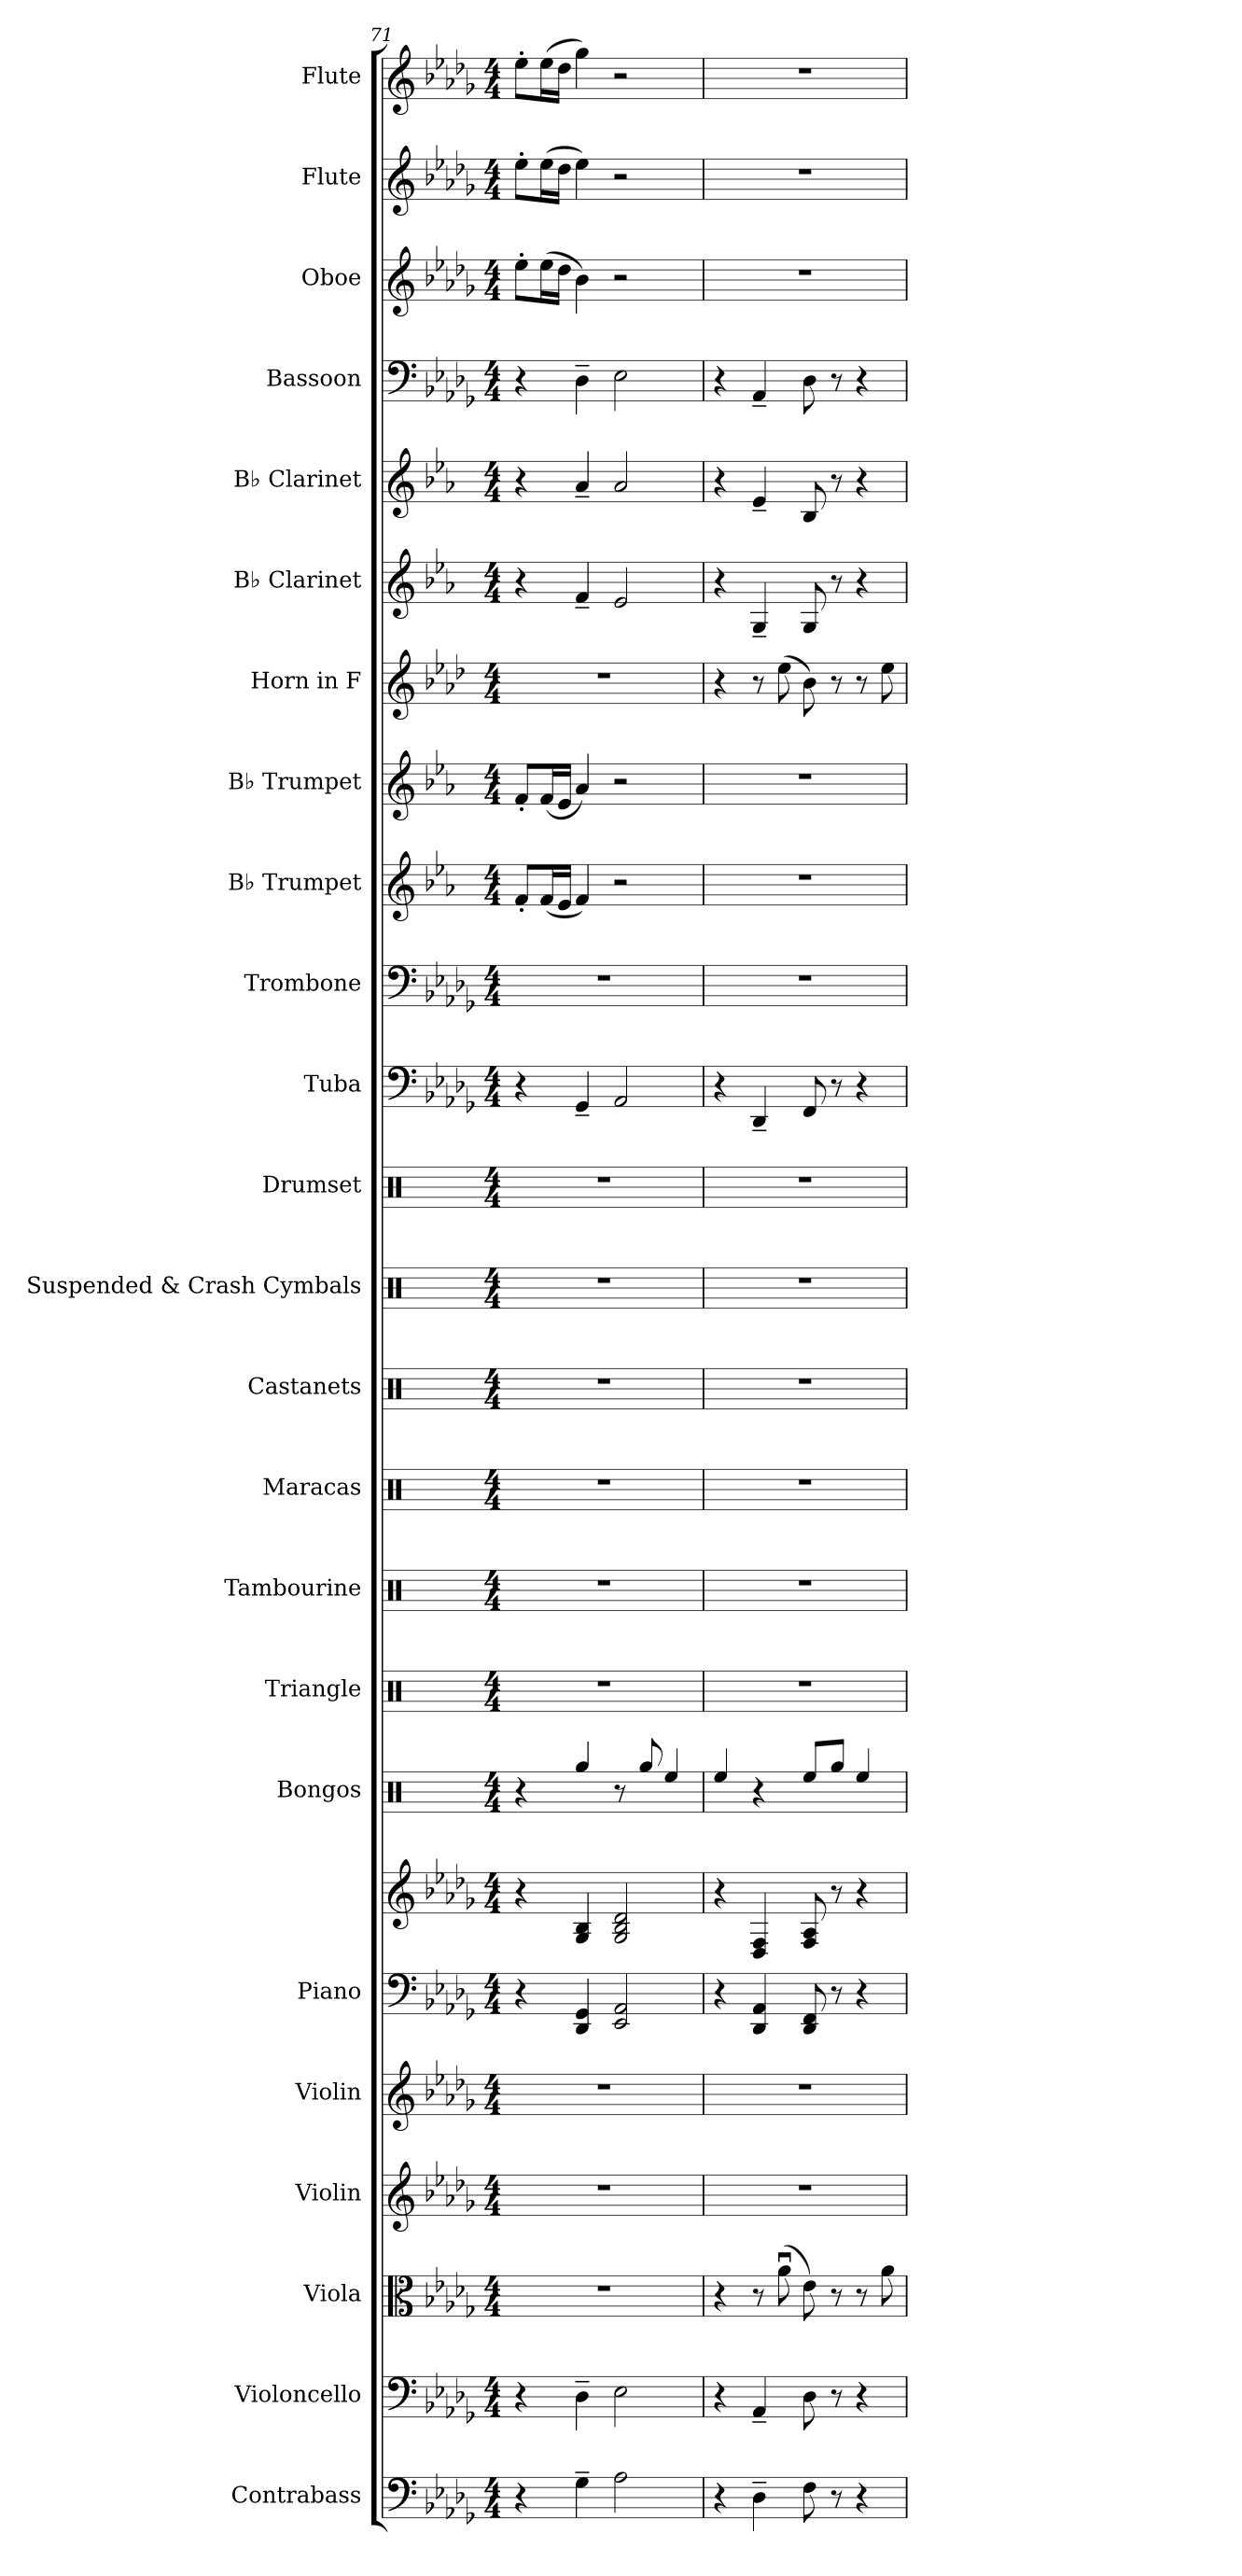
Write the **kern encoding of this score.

**kern	**kern	**kern	**kern	**kern	**kern	**kern	**kern	**kern	**kern	**kern	**kern	**kern	**kern	**kern	**kern	**kern	**kern	**kern	**kern	**kern	**kern	**kern	**kern	**kern
*part24	*part23	*part22	*part21	*part20	*part19	*part19	*part18	*part17	*part16	*part15	*part14	*part13	*part12	*part11	*part10	*part9	*part8	*part7	*part6	*part5	*part4	*part3	*part2	*part1
*staff25	*staff24	*staff23	*staff22	*staff21	*staff20	*staff19	*staff18	*staff17	*staff16	*staff15	*staff14	*staff13	*staff12	*staff11	*staff10	*staff9	*staff8	*staff7	*staff6	*staff5	*staff4	*staff3	*staff2	*staff1
*I"Contrabass	*I"Violoncello	*I"Viola	*I"Violin	*I"Violin	*I"Piano	*	*I"Bongos	*I"Triangle	*I"Tambourine	*I"Maracas	*I"Castanets	*I"Suspended &amp; Crash Cymbals	*I"Drumset	*I"Tuba	*I"Trombone	*I"B♭ Trumpet	*I"B♭ Trumpet	*I"Horn in F	*I"B♭ Clarinet	*I"B♭ Clarinet	*I"Bassoon	*I"Oboe	*I"Flute	*I"Flute
*I'Cb.	*I'Vc.	*I'Vla.	*I'Vln.	*I'Vln.	*I'Pno.	*	*I'Bon.	*I'Trgl.	*I'Tamb.	*I'Mrcs.	*I'Cst.	*I'Cym.	*I'D. Set	*I'Tba.	*I'Tbn.	*I'B♭ Tpt.	*I'B♭ Tpt.	*	*I'B♭ Cl.	*I'B♭ Cl.	*I'Bsn.	*I'Ob.	*I'Fl.	*I'Fl.
*clefF4	*clefF4	*clefC3	*clefG2	*clefG2	*clefF4	*clefG2	*clefX	*clefX	*clefX	*clefX	*clefX	*clefX	*clefX	*clefF4	*clefF4	*clefG2	*clefG2	*clefG2	*clefG2	*clefG2	*clefF4	*clefG2	*clefG2	*clefG2
*ITrd7c12	*	*	*	*	*	*	*	*	*	*	*	*	*	*	*	*ITrd1c2	*ITrd1c2	*ITrd4c7	*ITrd1c2	*ITrd1c2	*	*	*	*
*k[b-e-a-d-g-]	*k[b-e-a-d-g-]	*k[b-e-a-d-g-]	*k[b-e-a-d-g-]	*k[b-e-a-d-g-]	*k[b-e-a-d-g-]	*k[b-e-a-d-g-]	*k[]	*k[]	*k[]	*k[]	*k[]	*k[]	*k[]	*k[b-e-a-d-g-]	*k[b-e-a-d-g-]	*k[b-e-a-d-g-]	*k[b-e-a-d-g-]	*k[b-e-a-d-g-]	*k[b-e-a-d-g-]	*k[b-e-a-d-g-]	*k[b-e-a-d-g-]	*k[b-e-a-d-g-]	*k[b-e-a-d-g-]	*k[b-e-a-d-g-]
*M4/4	*M4/4	*M4/4	*M4/4	*M4/4	*M4/4	*M4/4	*M4/4	*M4/4	*M4/4	*M4/4	*M4/4	*M4/4	*M4/4	*M4/4	*M4/4	*M4/4	*M4/4	*M4/4	*M4/4	*M4/4	*M4/4	*M4/4	*M4/4	*M4/4
=71	=71	=71	=71	=71	=71	=71	=71	=71	=71	=71	=71	=71	=71	=71	=71	=71	=71	=71	=71	=71	=71	=71	=71	=71
4r	4r	1r	1r	1r	4r	4r	4r	1r	1r	1r	1r	1r	1r	4r	1r	8e-'/L	8e-'/L	1r	4r	4r	4r	8ee-'\L	8ee-'\L	8ee-'\L
.	.	.	.	.	.	.	.	.	.	.	.	.	.	.	.	(16e-/L	(16e-/L	.	.	.	.	(16ee-\L	(16ee-\L	(16ee-\L
.	.	.	.	.	.	.	.	.	.	.	.	.	.	.	.	16d-/JJ	16d-/JJ	.	.	.	.	16dd-\JJ	16dd-\JJ	16dd-\JJ
4GG-~\	4D-~\	.	.	.	4DD-/ 4GG-/	4G-/ 4B-/	4Rgg/	.	.	.	.	.	.	4GG-~/	.	4e-/)	4g-/)	.	4e-~/	4g-~/	4D-~\	4b-\)	4ee-\)	4gg-\)
2AA-\	2E-\	.	.	.	2EE-/ 2AA-/	2G-/ 2B-/ 2d-/	8r	.	.	.	.	.	.	2AA-/	.	2r	2r	.	2d-/	2g-/	2E-\	2r	2r	2r
.	.	.	.	.	.	.	8Rgg/	.	.	.	.	.	.	.	.	.	.	.	.	.	.	.	.	.
.	.	.	.	.	.	.	4Ree/	.	.	.	.	.	.	.	.	.	.	.	.	.	.	.	.	.
=72	=72	=72	=72	=72	=72	=72	=72	=72	=72	=72	=72	=72	=72	=72	=72	=72	=72	=72	=72	=72	=72	=72	=72	=72
4r	4r	4r	1r	1r	4r	4r	4Ree/	1r	1r	1r	1r	1r	1r	4r	1r	1r	1r	4r	4r	4r	4r	1r	1r	1r
4DD-~\	4AA-~/	8r	.	.	4DD-/ 4AA-/	4D-/ 4F/	4r	.	.	.	.	.	.	4DD-~/	.	.	.	8r	4F~/	4d-~/	4AA-~/	.	.	.
.	.	(8a-u\	.	.	.	.	.	.	.	.	.	.	.	.	.	.	.	(8a-\	.	.	.	.	.	.
8FF\	8D-\	8e-\)	.	.	8DD-/ 8FF/	8F/ 8A-/	8Ree/L	.	.	.	.	.	.	8FF/	.	.	.	8e-\)	8F/	8A-/	8D-\	.	.	.
8r	8r	8r	.	.	8r	8r	8Rgg/J	.	.	.	.	.	.	8r	.	.	.	8r	8r	8r	8r	.	.	.
4r	4r	8r	.	.	4r	4r	4Ree/	.	.	.	.	.	.	4r	.	.	.	8r	4r	4r	4r	.	.	.
.	.	8a-\	.	.	.	.	.	.	.	.	.	.	.	.	.	.	.	8a-\	.	.	.	.	.	.
=	=	=	=	=	=	=	=	=	=	=	=	=	=	=	=	=	=	=	=	=	=	=	=	=
*-	*-	*-	*-	*-	*-	*-	*-	*-	*-	*-	*-	*-	*-	*-	*-	*-	*-	*-	*-	*-	*-	*-	*-	*-
